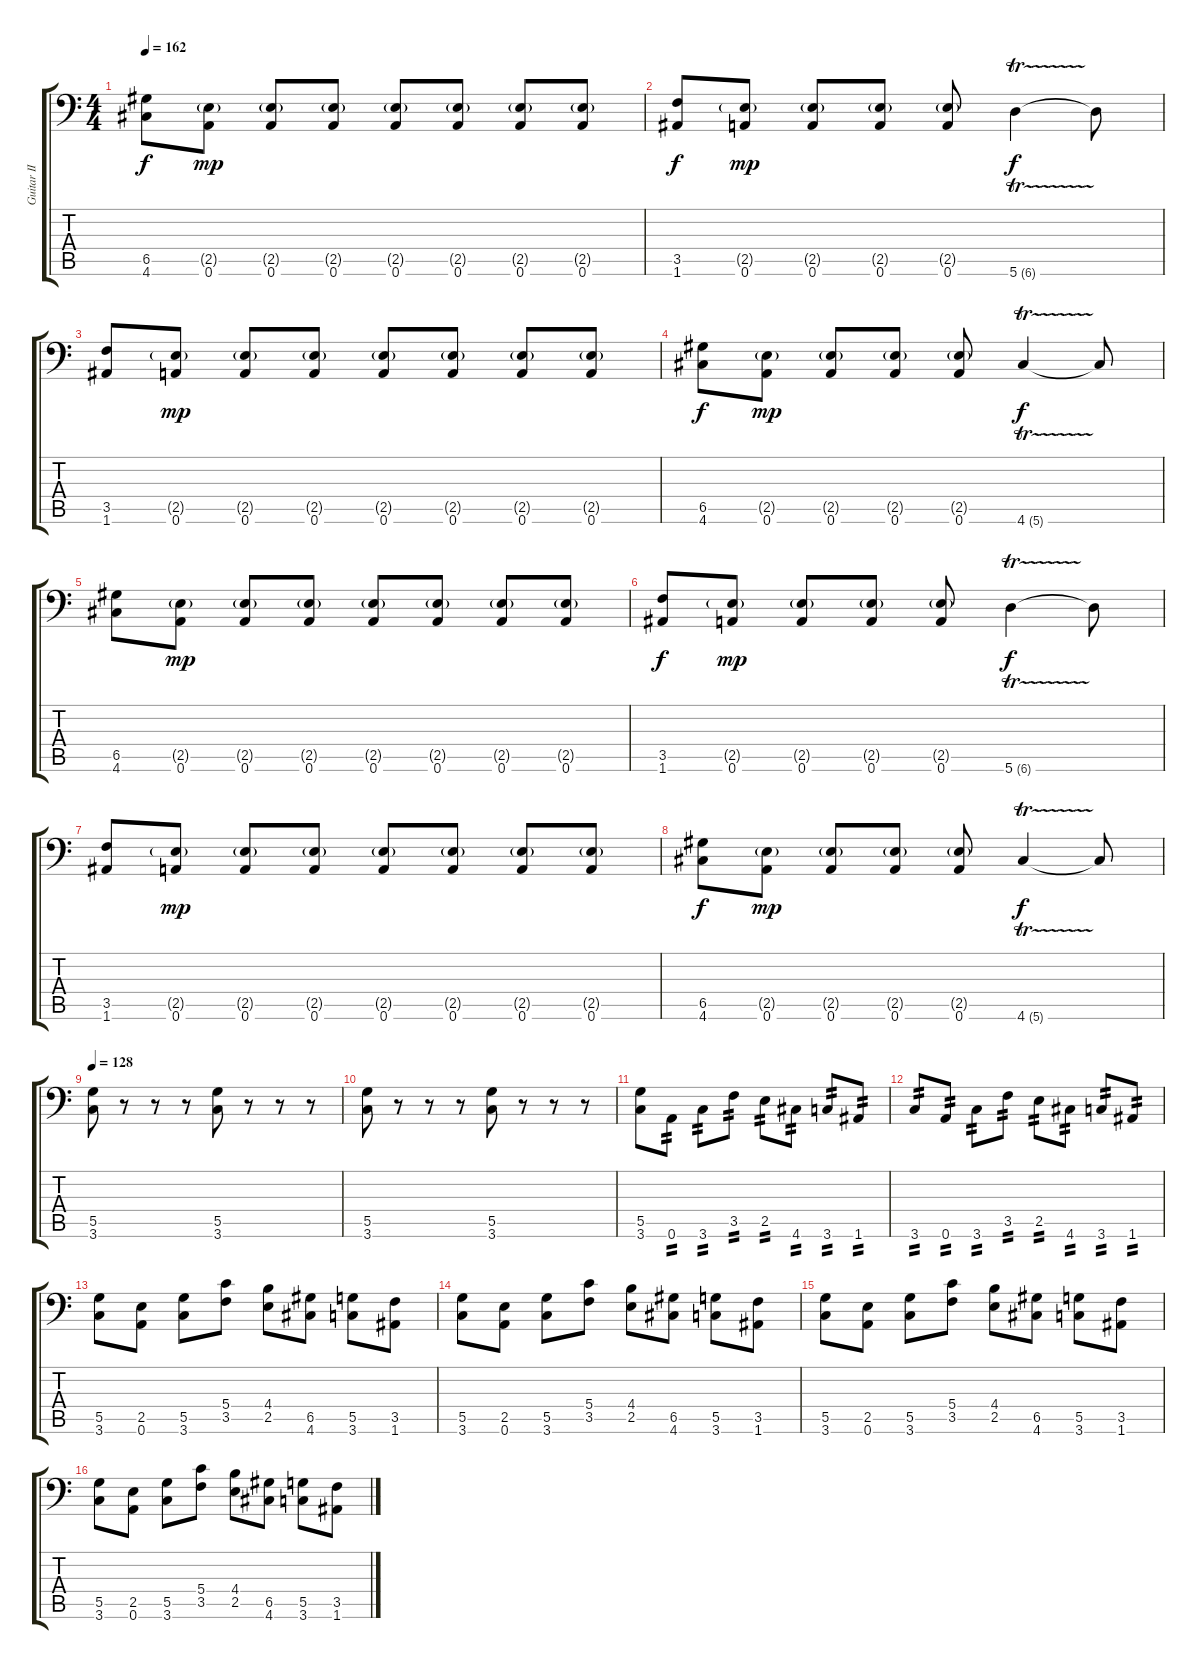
\track ("Guitar II" "Guitar II") {instrument overdrivenguitar}
\staff {score tabs}
\tuning (A3 E3 C3 G2 D2 A1) {hide}
\ts (4 4)
\tempo 162
\clef f4
\ks c
(6.5 4.6).8{dy f instrument overdrivenguitar} (2.5{g} 0.6).8{dy mp} (2.5{g} 0.6).8 (2.5{g} 0.6).8 (2.5{g} 0.6).8 (2.5{g} 0.6).8 (2.5{g} 0.6).8 (2.5{g} 0.6).8 |
(3.5 1.6).8{dy f} (2.5{g} 0.6).8{dy mp} (2.5{g} 0.6).8 (2.5{g} 0.6).8 (2.5{g} 0.6).8 5.6{tr (6 16)}.4{dy f} 5.6{t}.8 |
(3.5 1.6).8 (2.5{g} 0.6).8{dy mp} (2.5{g} 0.6).8 (2.5{g} 0.6).8 (2.5{g} 0.6).8 (2.5{g} 0.6).8 (2.5{g} 0.6).8 (2.5{g} 0.6).8 |
(6.5 4.6).8{dy f} (2.5{g} 0.6).8{dy mp} (2.5{g} 0.6).8 (2.5{g} 0.6).8 (2.5{g} 0.6).8 4.6{tr (5 16)}.4{dy f} 4.6{t}.8 |
(6.5 4.6).8 (2.5{g} 0.6).8{dy mp} (2.5{g} 0.6).8 (2.5{g} 0.6).8 (2.5{g} 0.6).8 (2.5{g} 0.6).8 (2.5{g} 0.6).8 (2.5{g} 0.6).8 |
(3.5 1.6).8{dy f} (2.5{g} 0.6).8{dy mp} (2.5{g} 0.6).8 (2.5{g} 0.6).8 (2.5{g} 0.6).8 5.6{tr (6 16)}.4{dy f} 5.6{t}.8 |
(3.5 1.6).8 (2.5{g} 0.6).8{dy mp} (2.5{g} 0.6).8 (2.5{g} 0.6).8 (2.5{g} 0.6).8 (2.5{g} 0.6).8 (2.5{g} 0.6).8 (2.5{g} 0.6).8 |
(6.5 4.6).8{dy f} (2.5{g} 0.6).8{dy mp} (2.5{g} 0.6).8 (2.5{g} 0.6).8 (2.5{g} 0.6).8 4.6{tr (5 16)}.4{dy f} 4.6{t}.8 |
\tempo 128
(5.5 3.6).8 r.8 r.8 r.8 (5.5 3.6).8 r.8 r.8 r.8 |
(5.5 3.6).8 r.8 r.8 r.8 (5.5 3.6).8 r.8 r.8 r.8 |
(5.5 3.6).8 0.6.8{tp 2} 3.6.8{tp 2} 3.5.8{tp 2} 2.5.8{tp 2} 4.6.8{tp 2} 3.6.8{tp 2} 1.6.8{tp 2} |
3.6.8{tp 2} 0.6.8{tp 2} 3.6.8{tp 2} 3.5.8{tp 2} 2.5.8{tp 2} 4.6.8{tp 2} 3.6.8{tp 2} 1.6.8{tp 2} |
(5.5 3.6).8 (2.5 0.6).8 (5.5 3.6).8 (5.4 3.5).8 (4.4 2.5).8 (6.5 4.6).8 (5.5 3.6).8 (3.5 1.6).8 |
(5.5 3.6).8 (2.5 0.6).8 (5.5 3.6).8 (5.4 3.5).8 (4.4 2.5).8 (6.5 4.6).8 (5.5 3.6).8 (3.5 1.6).8 |
(5.5 3.6).8 (2.5 0.6).8 (5.5 3.6).8 (5.4 3.5).8 (4.4 2.5).8 (6.5 4.6).8 (5.5 3.6).8 (3.5 1.6).8 |
(5.5 3.6).8 (2.5 0.6).8 (5.5 3.6).8 (5.4 3.5).8 (4.4 2.5).8 (6.5 4.6).8 (5.5 3.6).8 (3.5 1.6).8
